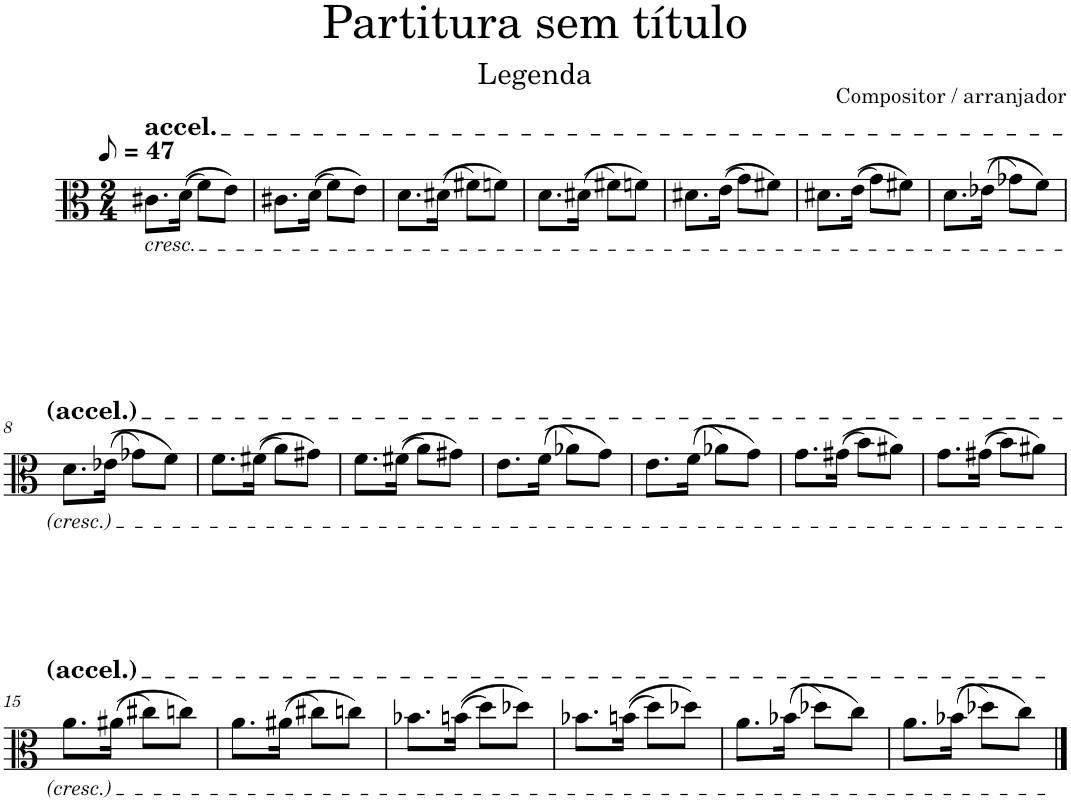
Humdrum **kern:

**kern
*part1
*staff1
*I"Viola
*I'Vla.
*clefC3
*k[]
*M2/4
*MM24
=1
!LO:TX:a:t=accel.
!LO:TX:b:i:t=cresc.
8.c#X\L
((16d\Jk
8f\L)
8e\J)
=2
8.c#X\L
((16d\Jk
8f\L)
8e\J)
=3
8.d\L
((16d#X\Jk
8f#X\L)
8fn\J)
=4
8.d\L
((16d#X\Jk
8f#X\L)
8fn\J)
=5
8.d#X\L
((16e\Jk
8g\L)
8f#X\J)
=6
8.d#X\L
((16e\Jk
8g\L)
8f#X\J)
=7
8.d\L
((16e-X\Jk
8g-X\L)
8f\J)
!!LO:LB:g=z
=8
8.d\L
((16e-X\Jk
8g-X\L)
8f\J)
=9
8.f\L
((16f#X\Jk
8a\L)
8g#X\J)
=10
8.f\L
((16f#X\Jk
8a\L)
8g#X\J)
=11
8.e\L
((16f\Jk
8a-X\L)
8g\J)
=12
8.e\L
((16f\Jk
8a-X\L)
8g\J)
=13
8.g\L
((16g#X\Jk
8b\L)
8a#X\J)
=14
8.g\L
((16g#X\Jk
8b\L)
8a#X\J)
!!LO:LB:g=z
=15
8.a\L
((16a#X\Jk
8cc#X\L)
8ccn\J)
=16
8.a\L
((16a#X\Jk
8cc#X\L)
8ccn\J)
=17
8.b-X\L
((16bn\Jk
8dd\L)
8dd-X\J)
=18
8.b-X\L
((16bn\Jk
8dd\L)
8dd-X\J)
=19
8.a\L
((16b-X\Jk
8dd-X\L)
8cc\J)
=20
8.a\L
((16b-X\Jk
8dd-X\L)
8cc\J)
==
*-
